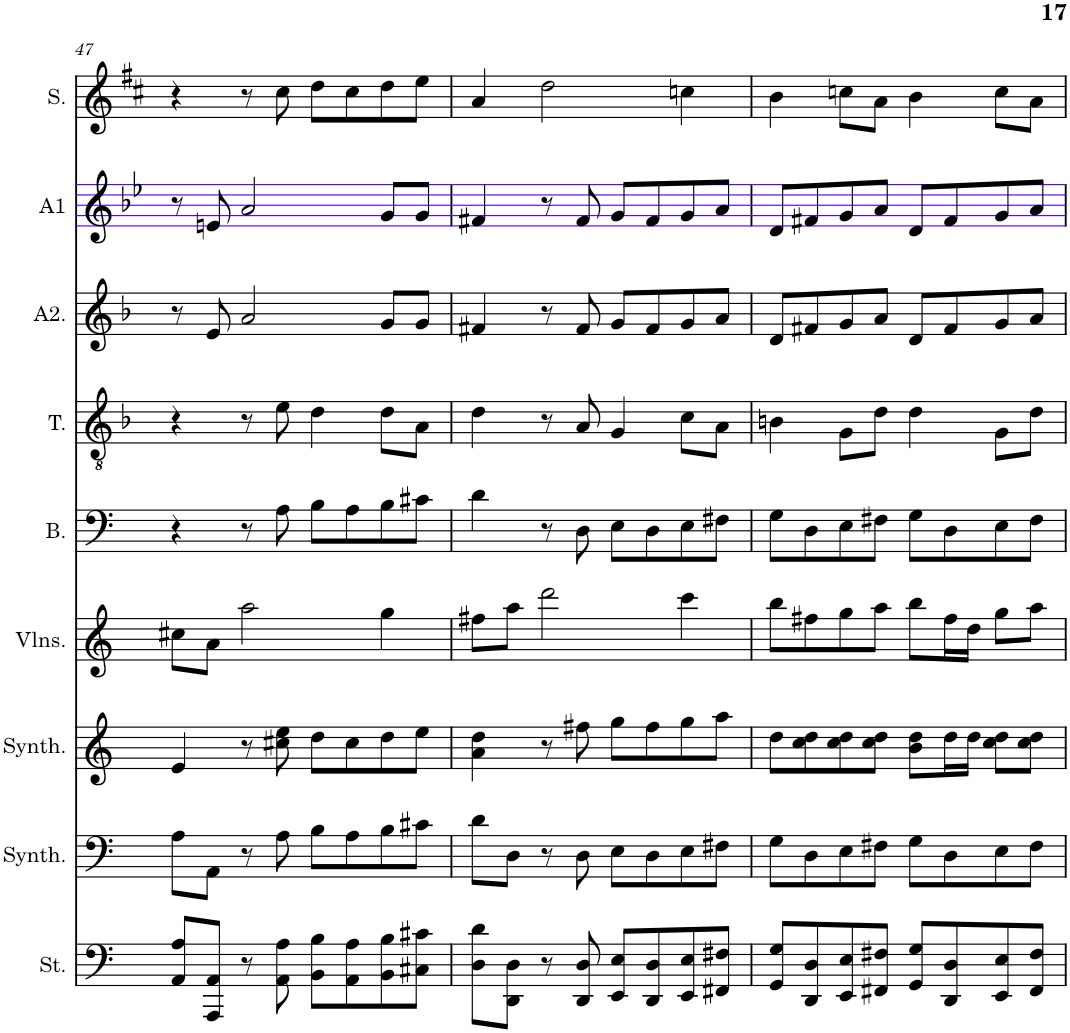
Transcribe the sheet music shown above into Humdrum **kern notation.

**kern	**kern	**kern	**kern	**kern	**kern	**kern	**kern	**kern
*part9	*part8	*part7	*part6	*part5	*part4	*part3	*part2	*part1
*staff9	*staff8	*staff7	*staff6	*staff5	*staff4	*staff3	*staff2	*staff1
*I"Cordes, D'Bass/Strings, etc	*I"Synthétiseur d'instruments à cordes, Synth strings, etc	*I"Synthétiseur d'instruments à cordes, Synth strings 2	*I"Violons, 1st violins	*I"Basse	*I"Ténor	*I"Alto 2	*I"Alto 1	*I"Soprano
*I'St.	*I'Synth.	*I'Synth.	*I'Vlns.	*I'B.	*I'T.	*I'A2.	*I'A1	*I'S.
!!LO:PB:g=z
*clefF4	*clefF4	*clefG2	*clefG2	*clefF4	*clefGv2	*clefG2	*clefG2	*clefG2
*k[]	*k[]	*k[]	*k[]	*k[]	*k[b-]	*k[b-]	*k[b-e-]	*k[f#c#]
*M4/4	*M4/4	*M4/4	*M4/4	*M4/4	*M4/4	*M4/4	*M4/4	*M4/4
=47	=47	=47	=47	=47	=47	=47	=47	=47
8AA/ 8A/L	8A\L	4e/	8cc#X\L	4r	4r	8r	8r	4r
8AAA/ 8AA/J	8AA\J	.	8a\J	.	.	8e/	8en/	.
8r	8r	8r	2aa\	8r	8r	2a/	2a/	8r
8AA\ 8A\	8A\	8cc#X\ 8ee\	.	8A\	8e\	.	.	8cc#\
8BB\ 8B\L	8B\L	8dd\L	.	8B\L	4d\	.	.	8dd\L
8AA\ 8A\	8A\	8cc#\	.	8A\	.	.	.	8cc#\
8BB\ 8B\	8B\	8dd\	4gg\	8B\	8d\L	8g/L	8g/L	8dd\
8C#X\ 8c#X\J	8c#X\J	8ee\J	.	8c#X\J	8A\J	8g/J	8g/J	8ee\J
=48	=48	=48	=48	=48	=48	=48	=48	=48
8D\ 8d\L	8d\L	4a\ 4dd\	8ff#X\L	4d\	4d\	4f#X/	4f#X/	4a/
8DD\ 8D\J	8D\J	.	8aa\J	.	.	.	.	.
8r	8r	8r	2ddd\	8r	8r	8r	8r	2dd\
8DD/ 8D/	8D\	8ff#X\	.	8D\	8A/	8f#/	8f#/	.
8EE/ 8E/L	8E\L	8gg\L	.	8E\L	4G/	8g/L	8g/L	.
8DD/ 8D/	8D\	8ff#\	.	8D\	.	8f#/	8f#/	.
8EE/ 8E/	8E\	8gg\	4ccc\	8E\	8c\L	8g/	8g/	4ccn\
8FF#X/ 8F#X/J	8F#X\J	8aa\J	.	8F#X\J	8A\J	8a/J	8a/J	.
=49	=49	=49	=49	=49	=49	=49	=49	=49
8GG/ 8G/L	8G\L	8dd\L	8bb\L	8G\L	4Bn\	8d/L	8d/L	4b\
8DD/ 8D/	8D\	8cc\ 8dd\	8ff#X\	8D\	.	8f#X/	8f#X/	.
8EE/ 8E/	8E\	8cc\ 8dd\	8gg\	8E\	8G\L	8g/	8g/	8ccn\L
8FF#X/ 8F#X/J	8F#X\J	8cc\ 8dd\J	8aa\J	8F#X\J	8d\J	8a/J	8a/J	8a\J
8GG/ 8G/L	8G\L	8b\ 8dd\L	8bb\L	8G\L	4d\	8d/L	8d/L	4b\
8DD/ 8D/	8D\	16dd\L	16ff#\L	8D\	.	8f#/	8f#/	.
.	.	16dd\JJ	16dd\JJ	.	.	.	.	.
8EE/ 8E/	8E\	8cc\ 8dd\L	8gg\L	8E\	8G\L	8g/	8g/	8cc\L
8FF#/ 8F#/J	8F#\J	8cc\ 8dd\J	8aa\J	8F#\J	8d\J	8a/J	8a/J	8a\J
=	=	=	=	=	=	=	=	=
*-	*-	*-	*-	*-	*-	*-	*-	*-
